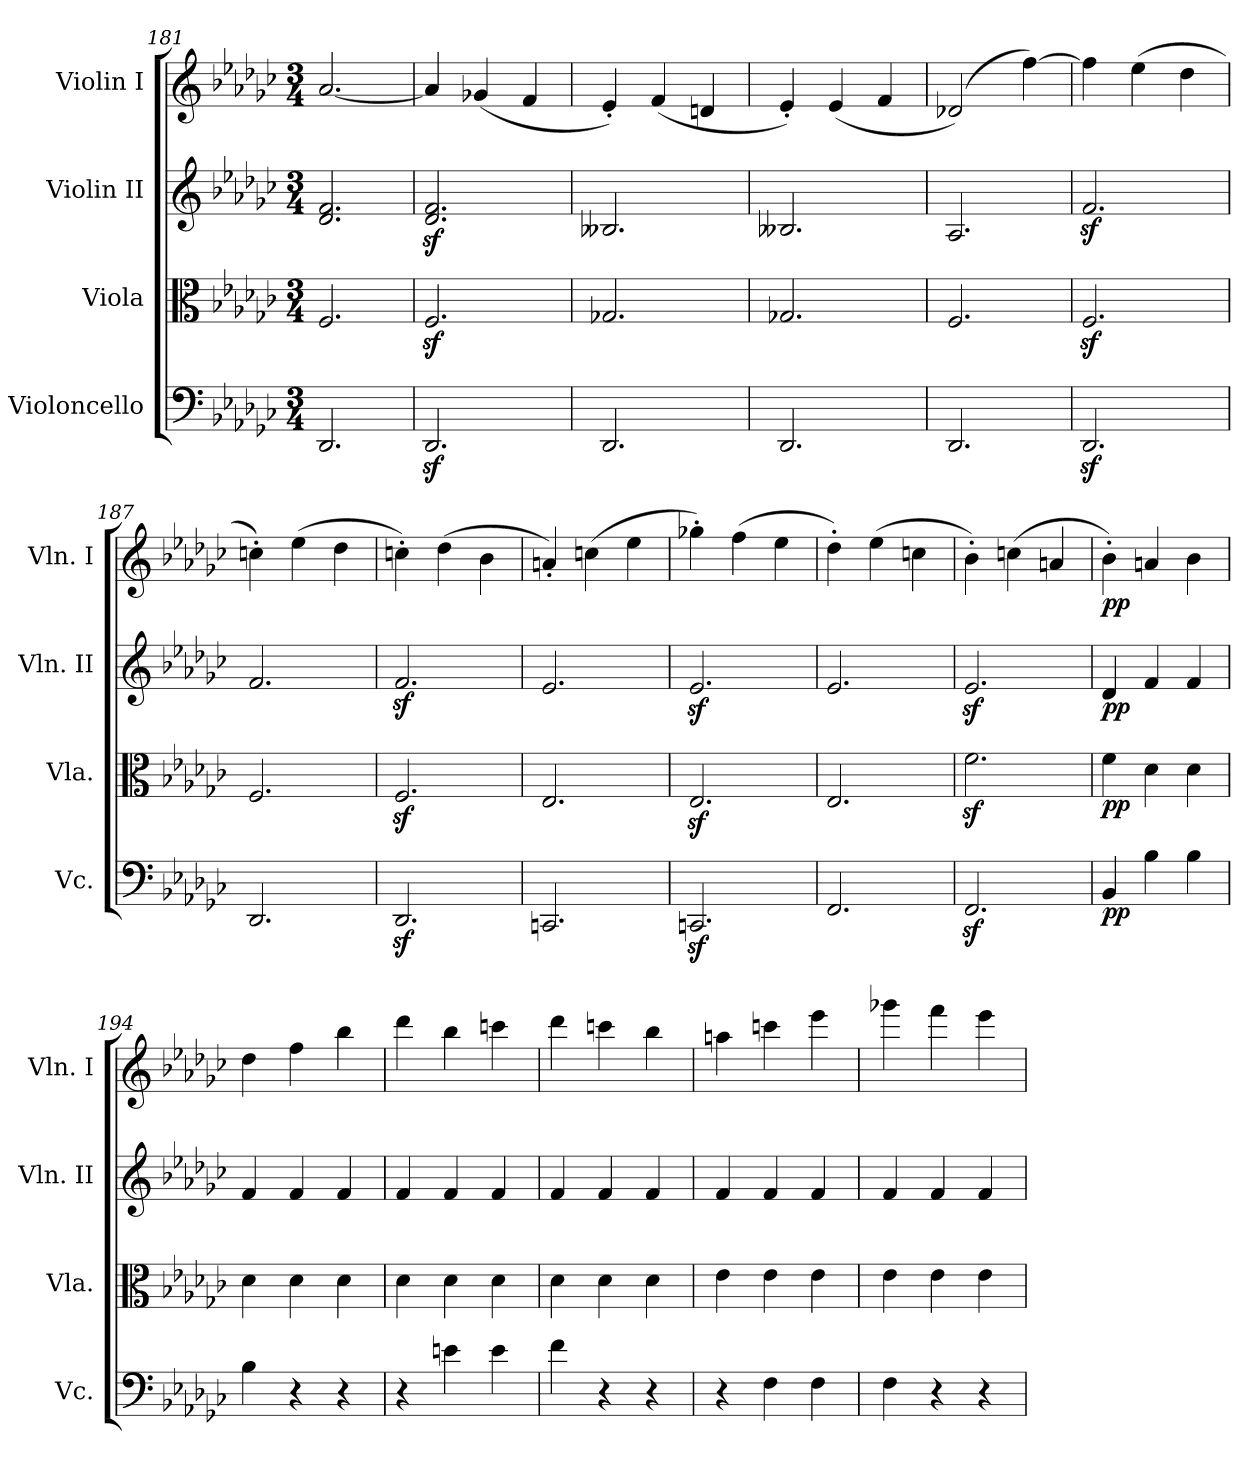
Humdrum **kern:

**kern	**dynam	**kern	**dynam	**kern	**dynam	**kern	**dynam
*part4	*part4	*part3	*part3	*part2	*part2	*part1	*part1
*staff4	*staff4	*staff3	*staff3	*staff2	*staff2	*staff1	*staff1
*I"Violoncello	*	*I"Viola	*	*I"Violin II	*	*I"Violin I	*
*I'Vc.	*	*I'Vla.	*	*I'Vln. II	*	*I'Vln. I	*
*clefF4	*	*clefC3	*	*clefG2	*	*clefG2	*
*k[b-e-a-d-g-c-]	*	*k[b-e-a-d-g-c-]	*	*k[b-e-a-d-g-c-]	*	*k[b-e-a-d-g-c-]	*
*e-:	*	*e-:	*	*e-:	*	*e-:	*
*M3/4	*	*M3/4	*	*M3/4	*	*M3/4	*
=181	=181	=181	=181	=181	=181	=181	=181
2.DD-	.	2.F	.	2.d- 2.f	.	[2.a-	.
=182	=182	=182	=182	=182	=182	=182	=182
2.DD-z	.	2.Fz	.	2.d-z 2.fz	.	4a-]	.
.	.	.	.	.	.	(4g-X	.
.	.	.	.	.	.	4f	.
=183	=183	=183	=183	=183	=183	=183	=183
2.DD-	.	2.G-X	.	2.B--X	.	4e-')	.
.	.	.	.	.	.	(4f	.
.	.	.	.	.	.	4dn	.
=184	=184	=184	=184	=184	=184	=184	=184
2.DD-	.	2.G-X	.	2.B--X	.	4e-')	.
.	.	.	.	.	.	(4e-	.
.	.	.	.	.	.	4f	.
=185	=185	=185	=185	=185	=185	=185	=185
2.DD-	.	2.F	.	2.A-	.	(2d-X)	.
.	.	.	.	.	.	[4ff)	.
=186	=186	=186	=186	=186	=186	=186	=186
2.DD-z	.	2.Fz	.	2.fz	.	4ff]	.
.	.	.	.	.	.	(4ee-	.
.	.	.	.	.	.	4dd-	.
=187	=187	=187	=187	=187	=187	=187	=187
2.DD-	.	2.F	.	2.f	.	4ccn')	.
.	.	.	.	.	.	(4ee-	.
.	.	.	.	.	.	4dd-	.
=188	=188	=188	=188	=188	=188	=188	=188
2.DD-z	.	2.Fz	.	2.fz	.	4ccn')	.
.	.	.	.	.	.	(4dd-	.
.	.	.	.	.	.	4b-	.
=189	=189	=189	=189	=189	=189	=189	=189
2.CCn	.	2.E-	.	2.e-	.	4an')	.
.	.	.	.	.	.	(4ccn	.
.	.	.	.	.	.	4ee-	.
=190	=190	=190	=190	=190	=190	=190	=190
2.CCnz	.	2.E-z	.	2.e-z	.	4gg-X')	.
.	.	.	.	.	.	(4ff	.
.	.	.	.	.	.	4ee-	.
=191	=191	=191	=191	=191	=191	=191	=191
2.FF	.	2.E-	.	2.e-	.	4dd-')	.
.	.	.	.	.	.	(4ee-	.
.	.	.	.	.	.	4ccn	.
=192	=192	=192	=192	=192	=192	=192	=192
2.FFz	.	2.fz	.	2.e-z	.	4b-')	.
.	.	.	.	.	.	(4ccn	.
.	.	.	.	.	.	4an	.
=193	=193	=193	=193	=193	=193	=193	=193
4BB-	pp	4f	pp	4d-	pp	4b-')	pp
4B-	.	4d-	.	4f	.	4an	.
4B-	.	4d-	.	4f	.	4b-	.
=194	=194	=194	=194	=194	=194	=194	=194
4B-	.	4d-	.	4f	.	4dd-	.
4r	.	4d-	.	4f	.	4ff	.
4r	.	4d-	.	4f	.	4bb-	.
=195	=195	=195	=195	=195	=195	=195	=195
4r	.	4d-	.	4f	.	4ddd-	.
4en	.	4d-	.	4f	.	4bb-	.
4e	.	4d-	.	4f	.	4cccn	.
=196	=196	=196	=196	=196	=196	=196	=196
4f	.	4d-	.	4f	.	4ddd-	.
4r	.	4d-	.	4f	.	4cccn	.
4r	.	4d-	.	4f	.	4bb-	.
=197	=197	=197	=197	=197	=197	=197	=197
4r	.	4e-	.	4f	.	4aan	.
4F	.	4e-	.	4f	.	4cccn	.
4F	.	4e-	.	4f	.	4eee-	.
=198	=198	=198	=198	=198	=198	=198	=198
4F	.	4e-	.	4f	.	4ggg-X	.
4r	.	4e-	.	4f	.	4fff	.
4r	.	4e-	.	4f	.	4eee-	.
=	=	=	=	=	=	=	=
*-	*-	*-	*-	*-	*-	*-	*-
